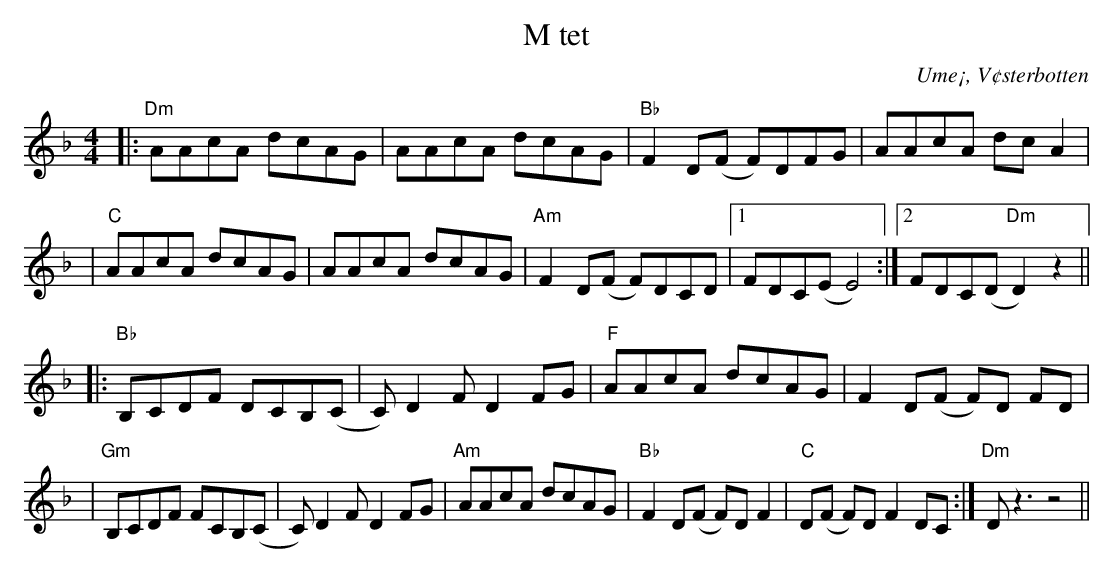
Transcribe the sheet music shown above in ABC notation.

X:1
T:M tet
O:Ume¡, V¢sterbotten
M:4/4
L:1/8
K:Dm
|: "Dm" AAcA dcAG | AAcA dcAG | "Bb" F2D(F F)DFG | AAcA dcA2 |
|"C" AAcA dcAG | AAcA dcAG |"Am" F2D(F F)DCD |1 FDC(E E4) :|2 FDC(D "Dm"D2)z2 ||
|:"Bb"B,CDF DCB,(C | C)D2F D2FG |"F" AAcA dcAG | F2 D(F F)D FD |
|"Gm" B,CDF FCB,(C | C)D2F D2FG |"Am" AAcA dcAG | "Bb" F2D(F F)DF2 |"C"D(F F)D F2 DC:|"Dm"Dz3 z4 ||
